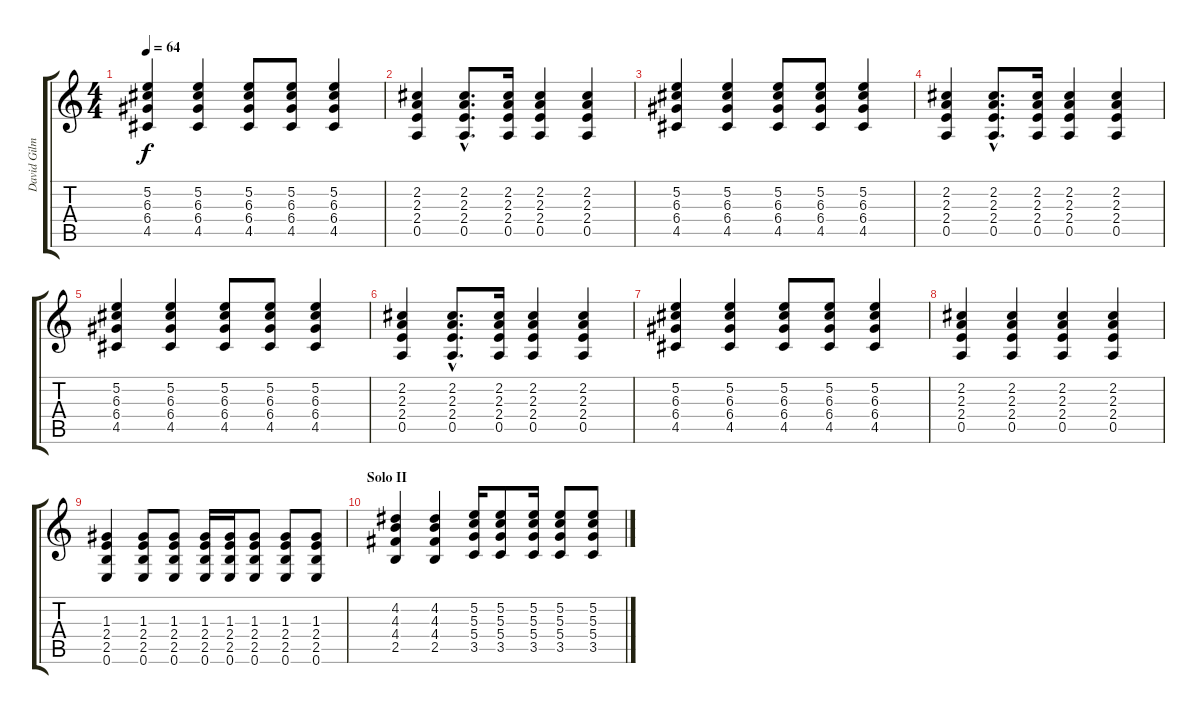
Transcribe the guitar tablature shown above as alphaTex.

\track ("David Gilmour" "David Gilm") {instrument overdrivenguitar}
\staff {score tabs}
\tuning (E4 B3 G3 D3 A2 E2) {hide}
\ts (4 4)
\tempo 64
\clef g2
\ks c
(5.2 6.3 6.4 4.5).4{dy f} (5.2 6.3 6.4 4.5).4 (5.2 6.3 6.4 4.5).8 (5.2 6.3 6.4 4.5).8 (5.2 6.3 6.4 4.5).4 |
(2.2 2.3 2.4 0.5).4 (2.2{hac} 2.3{hac} 2.4{hac} 0.5{hac}).8{d} (2.2 2.3 2.4 0.5).16 (2.2 2.3 2.4 0.5).4 (2.2 2.3 2.4 0.5).4 |
(5.2 6.3 6.4 4.5).4 (5.2 6.3 6.4 4.5).4 (5.2 6.3 6.4 4.5).8 (5.2 6.3 6.4 4.5).8 (5.2 6.3 6.4 4.5).4 |
(2.2 2.3 2.4 0.5).4 (2.2{hac} 2.3{hac} 2.4{hac} 0.5{hac}).8{d} (2.2 2.3 2.4 0.5).16 (2.2 2.3 2.4 0.5).4 (2.2 2.3 2.4 0.5).4 |
(5.2 6.3 6.4 4.5).4 (5.2 6.3 6.4 4.5).4 (5.2 6.3 6.4 4.5).8 (5.2 6.3 6.4 4.5).8 (5.2 6.3 6.4 4.5).4 |
(2.2 2.3 2.4 0.5).4 (2.2{hac} 2.3{hac} 2.4{hac} 0.5{hac}).8{d} (2.2 2.3 2.4 0.5).16 (2.2 2.3 2.4 0.5).4 (2.2 2.3 2.4 0.5).4 |
(5.2 6.3 6.4 4.5).4 (5.2 6.3 6.4 4.5).4 (5.2 6.3 6.4 4.5).8 (5.2 6.3 6.4 4.5).8 (5.2 6.3 6.4 4.5).4 |
(2.2 2.3 2.4 0.5).4 (2.2 2.3 2.4 0.5).4 (2.2 2.3 2.4 0.5).4 (2.2 2.3 2.4 0.5).4 |
(1.3 2.4 2.5 0.6).4 (1.3 2.4 2.5 0.6).8 (1.3 2.4 2.5 0.6).8 (1.3 2.4 2.5 0.6).16 (1.3 2.4 2.5 0.6).16 (1.3 2.4 2.5 0.6).8 (1.3 2.4 2.5 0.6).8 (1.3 2.4 2.5 0.6).8 |
\section ("" "Solo II")
(4.2 4.3 4.4 2.5).4 (4.2 4.3 4.4 2.5).4 (5.2 5.3 5.4 3.5).16 (5.2 5.3 5.4 3.5).8 (5.2 5.3 5.4 3.5).16 (5.2 5.3 5.4 3.5).8 (5.2 5.3 5.4 3.5).8
